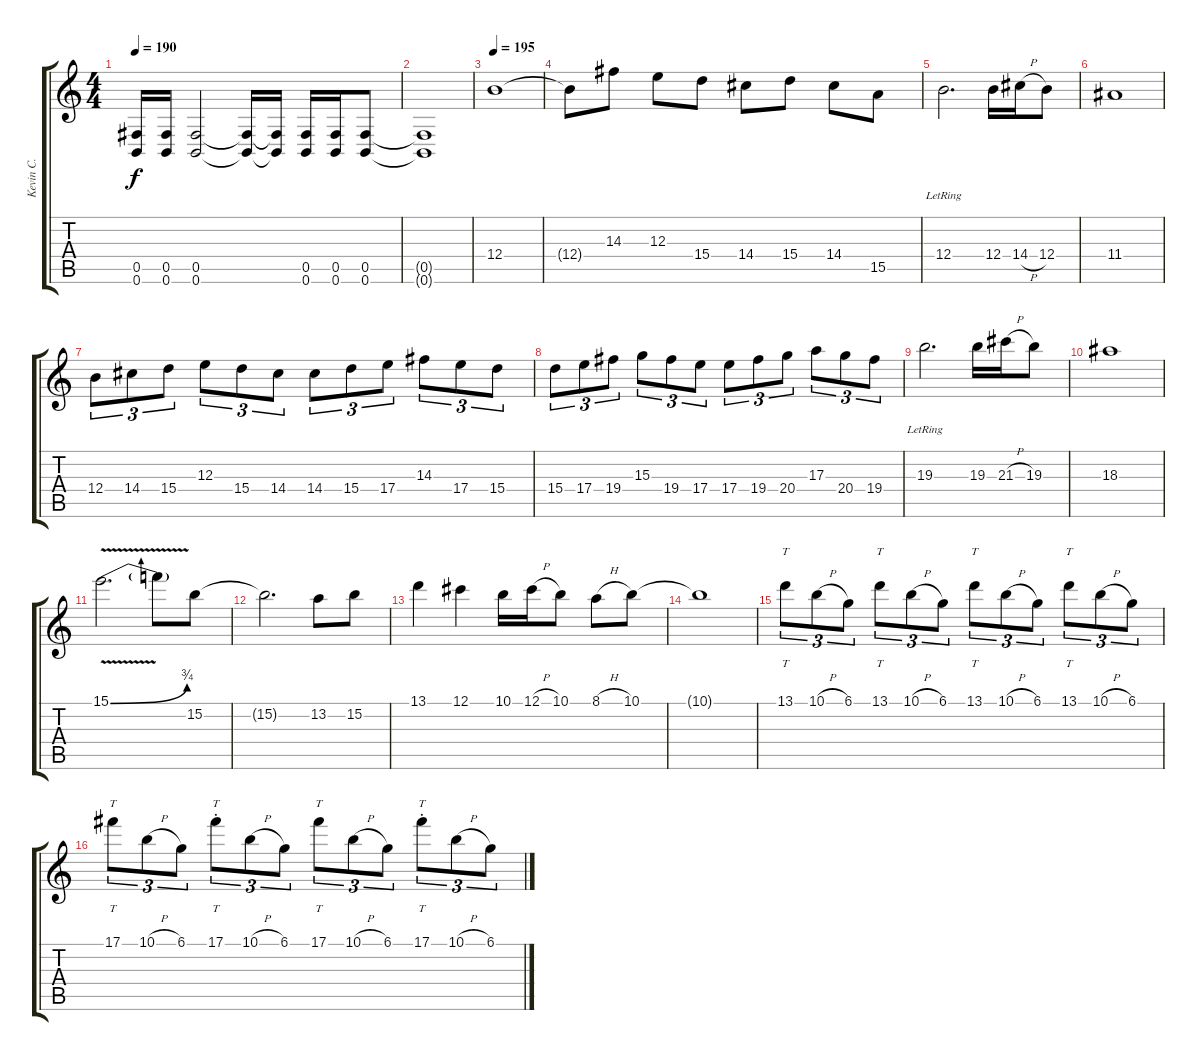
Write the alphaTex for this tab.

\track ("Kevin C." "Kevin C.") {instrument distortionguitar}
\staff {score tabs}
\tuning (Db4 Ab3 E3 B2 Gb2 B1) {hide}
\ts (4 4)
\tempo 190
\clef g2
\ks c
(0.5 0.6).16{dy f} (0.5 0.6).16 (0.5 0.6).2 (0.5{t} 0.6{t}).16 (0.5{t} 0.6{t}).16 (0.5 0.6).16 (0.5 0.6).16 (0.5 0.6).8 |
(0.5{t} 0.6{t}).1 |
\tempo 195
12.4.1 |
12.4{t}.8 14.3.8 12.3.8 15.4.8 14.4.8 15.4.8 14.4.8 15.5.8 |
12.4{lr}.2{d} 12.4.16 14.4{h}.16 12.4.8 |
11.4.1 |
12.4.8{tu (3 2)} 14.4.8{tu (3 2)} 15.4.8{tu (3 2)} 12.3.8{tu (3 2)} 15.4.8{tu (3 2)} 14.4.8{tu (3 2)} 14.4.8{tu (3 2)} 15.4.8{tu (3 2)} 17.4.8{tu (3 2)} 14.3.8{tu (3 2)} 17.4.8{tu (3 2)} 15.4.8{tu (3 2)} |
15.4.8{tu (3 2)} 17.4.8{tu (3 2)} 19.4.8{tu (3 2)} 15.3.8{tu (3 2)} 19.4.8{tu (3 2)} 17.4.8{tu (3 2)} 17.4.8{tu (3 2)} 19.4.8{tu (3 2)} 20.4.8{tu (3 2)} 17.3.8{tu (3 2)} 20.4.8{tu (3 2)} 19.4.8{tu (3 2)} |
19.3{lr}.2{d} 19.3.16 21.3{h}.16 19.3.8 |
18.3.1 |
15.1{be (bend 0 0 60 3) v}.2{d} 15.1{t}.8 15.2.8 |
15.2{t}.2{d} 13.2.8 15.2.8 |
13.1.4 12.1.4 10.1.16 12.1{h}.16 10.1.8 8.1{h}.8 10.1.8 |
10.1{t}.1 |
13.1.8{tt tu (3 2)} 10.1{h}.8{tu (3 2)} 6.1.8{tu (3 2)} 13.1.8{tt tu (3 2)} 10.1{h}.8{tu (3 2)} 6.1.8{tu (3 2)} 13.1.8{tt tu (3 2)} 10.1{h}.8{tu (3 2)} 6.1.8{tu (3 2)} 13.1.8{tt tu (3 2)} 10.1{h}.8{tu (3 2)} 6.1.8{tu (3 2)} |
17.1.8{tt tu (3 2)} 10.1{h}.8{tu (3 2)} 6.1.8{tu (3 2)} 17.1{st}.8{tt tu (3 2)} 10.1{h}.8{tu (3 2)} 6.1.8{tu (3 2)} 17.1.8{tt tu (3 2)} 10.1{h}.8{tu (3 2)} 6.1.8{tu (3 2)} 17.1{st}.8{tt tu (3 2)} 10.1{h}.8{tu (3 2)} 6.1.8{tu (3 2)}
